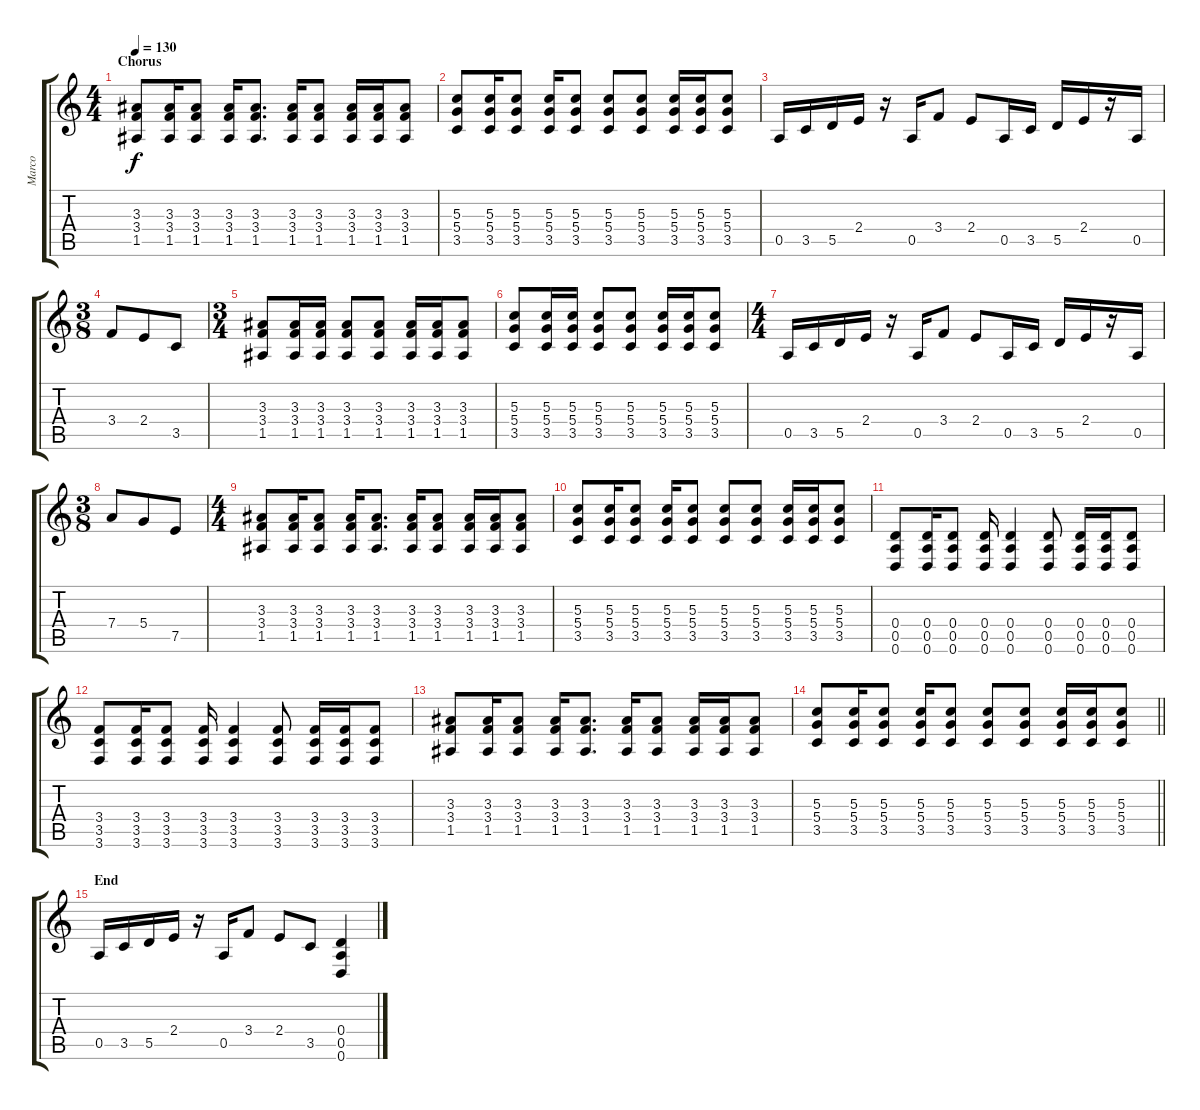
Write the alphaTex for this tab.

\track ("Marco" "Marco") {instrument overdrivenguitar}
\staff {score tabs}
\tuning (E4 B3 G3 D3 A2 D2) {hide}
\ts (4 4)
\section ("" "Chorus")
\tempo 130
\clef g2
\ks c
(3.3 3.4 1.5).8{dy f} (3.3 3.4 1.5).16 (3.3 3.4 1.5).8 (3.3 3.4 1.5).16 (3.3 3.4 1.5).8{d} (3.3 3.4 1.5).16 (3.3 3.4 1.5).8 (3.3 3.4 1.5).16 (3.3 3.4 1.5).16 (3.3 3.4 1.5).8 |
(5.3 5.4 3.5).8 (5.3 5.4 3.5).16 (5.3 5.4 3.5).8 (5.3 5.4 3.5).16 (5.3 5.4 3.5).8 (5.3 5.4 3.5).8 (5.3 5.4 3.5).8 (5.3 5.4 3.5).16 (5.3 5.4 3.5).16 (5.3 5.4 3.5).8 |
0.5.16 3.5.16 5.5.16 2.4.16 r.16 0.5.16 3.4.8 2.4.8 0.5.16 3.5.16 5.5.16 2.4.16 r.16 0.5.16 |
\ts (3 8)
3.4.8 2.4.8 3.5.8 |
\ts (3 4)
(3.3 3.4 1.5).8 (3.3 3.4 1.5).16 (3.3 3.4 1.5).16 (3.3 3.4 1.5).8 (3.3 3.4 1.5).8 (3.3 3.4 1.5).16 (3.3 3.4 1.5).16 (3.3 3.4 1.5).8 |
(5.3 5.4 3.5).8 (5.3 5.4 3.5).16 (5.3 5.4 3.5).16 (5.3 5.4 3.5).8 (5.3 5.4 3.5).8 (5.3 5.4 3.5).16 (5.3 5.4 3.5).16 (5.3 5.4 3.5).8 |
\ts (4 4)
0.5.16 3.5.16 5.5.16 2.4.16 r.16 0.5.16 3.4.8 2.4.8 0.5.16 3.5.16 5.5.16 2.4.16 r.16 0.5.16 |
\ts (3 8)
7.4.8 5.4.8 7.5.8 |
\ts (4 4)
(3.3 3.4 1.5).8 (3.3 3.4 1.5).16 (3.3 3.4 1.5).8 (3.3 3.4 1.5).16 (3.3 3.4 1.5).8{d} (3.3 3.4 1.5).16 (3.3 3.4 1.5).8 (3.3 3.4 1.5).16 (3.3 3.4 1.5).16 (3.3 3.4 1.5).8 |
(5.3 5.4 3.5).8 (5.3 5.4 3.5).16 (5.3 5.4 3.5).8 (5.3 5.4 3.5).16 (5.3 5.4 3.5).8 (5.3 5.4 3.5).8 (5.3 5.4 3.5).8 (5.3 5.4 3.5).16 (5.3 5.4 3.5).16 (5.3 5.4 3.5).8 |
(0.4 0.5 0.6).8 (0.4 0.5 0.6).16 (0.4 0.5 0.6).8 (0.4 0.5 0.6).16 (0.4 0.5 0.6).4 (0.4 0.5 0.6).8 (0.4 0.5 0.6).16 (0.4 0.5 0.6).16 (0.4 0.5 0.6).8 |
(3.4 3.5 3.6).8 (3.4 3.5 3.6).16 (3.4 3.5 3.6).8 (3.4 3.5 3.6).16 (3.4 3.5 3.6).4 (3.4 3.5 3.6).8 (3.4 3.5 3.6).16 (3.4 3.5 3.6).16 (3.4 3.5 3.6).8 |
(3.3 3.4 1.5).8 (3.3 3.4 1.5).16 (3.3 3.4 1.5).8 (3.3 3.4 1.5).16 (3.3 3.4 1.5).8{d} (3.3 3.4 1.5).16 (3.3 3.4 1.5).8 (3.3 3.4 1.5).16 (3.3 3.4 1.5).16 (3.3 3.4 1.5).8 |
\barLineRight lightlight
(5.3 5.4 3.5).8 (5.3 5.4 3.5).16 (5.3 5.4 3.5).8 (5.3 5.4 3.5).16 (5.3 5.4 3.5).8 (5.3 5.4 3.5).8 (5.3 5.4 3.5).8 (5.3 5.4 3.5).16 (5.3 5.4 3.5).16 (5.3 5.4 3.5).8 |
\section ("" "End")
0.5.16 3.5.16 5.5.16 2.4.16 r.16 0.5.16 3.4.8 2.4.8 3.5.8 (0.4 0.5 0.6).4
